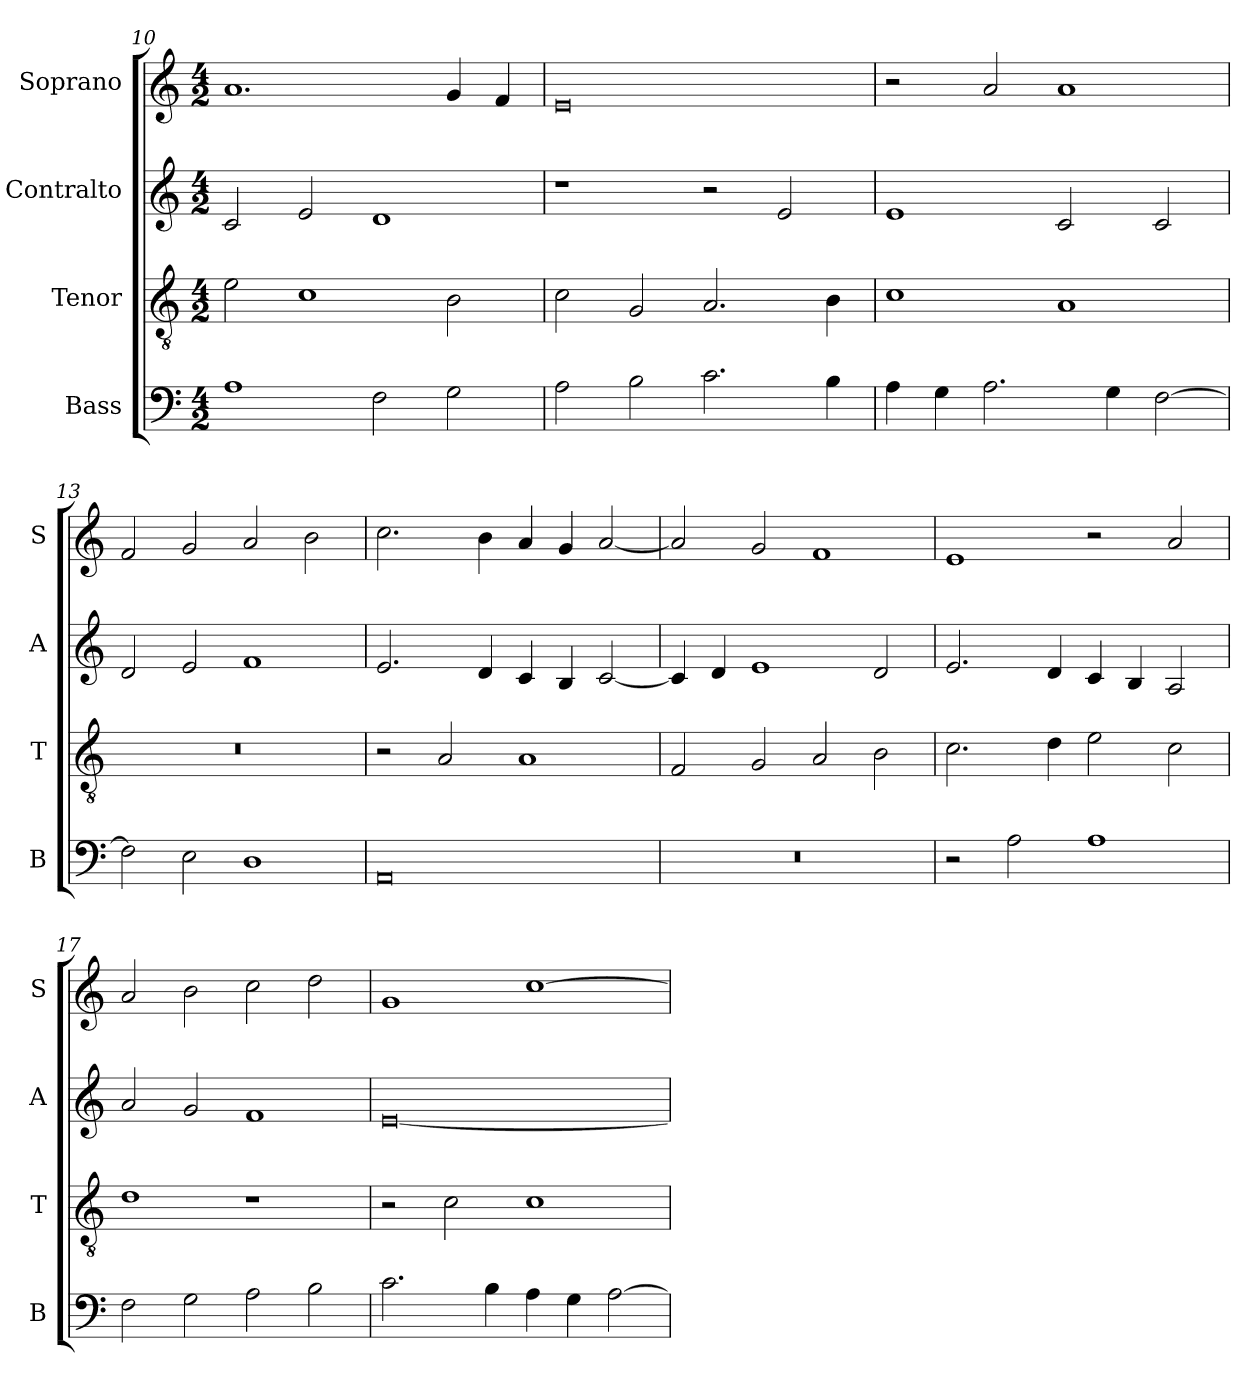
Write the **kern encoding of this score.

**kern	**kern	**kern	**kern
*part4	*part3	*part2	*part1
*staff4	*staff3	*staff2	*staff1
*I"Bass	*I"Tenor	*I"Contralto	*I"Soprano
*I'B	*I'T	*I'A	*I'S
*clefF4	*clefGv2	*clefG2	*clefG2
*k[]	*k[]	*k[]	*k[]
*E:phr	*E:phr	*E:phr	*E:phr
*M4/2	*M4/2	*M4/2	*M4/2
=10	=10	=10	=10
1A	2e	2c	1.a
.	1c	2e	.
2F	.	1d	.
2G	2B	.	4g
.	.	.	4f
=11	=11	=11	=11
2A	2c	1r	0e
2B	2G	.	.
2.c	2.A	2r	.
.	.	2e	.
4B	4B	.	.
=12	=12	=12	=12
4A	1c	1e	2r
4G	.	.	.
2.A	.	.	2a
.	1A	2c	1a
4G	.	.	.
[2F	.	2c	.
=13	=13	=13	=13
2F]	0r	2d	2f
2E	.	2e	2g
1D	.	1f	2a
.	.	.	2b
=14	=14	=14	=14
0AA	2r	2.e	2.cc
.	2A	.	.
.	.	4d	4b
.	1A	4c	4a
.	.	4B	4g
.	.	[2c	[2a
=15	=15	=15	=15
0r	2F	4c]	2a]
.	.	4d	.
.	2G	1e	2g
.	2A	.	1f
.	2B	2d	.
=16	=16	=16	=16
2r	2.c	2.e	1e
2A	.	.	.
.	4d	4d	.
1A	2e	4c	2r
.	.	4B	.
.	2c	2A	2a
=17	=17	=17	=17
2F	1d	2a	2a
2G	.	2g	2b
2A	1r	1f	2cc
2B	.	.	2dd
=18	=18	=18	=18
2.c	2r	[0e	1g
.	2c	.	.
4B	.	.	.
4A	1c	.	[1cc
4G	.	.	.
[2A	.	.	.
=	=	=	=
*-	*-	*-	*-
